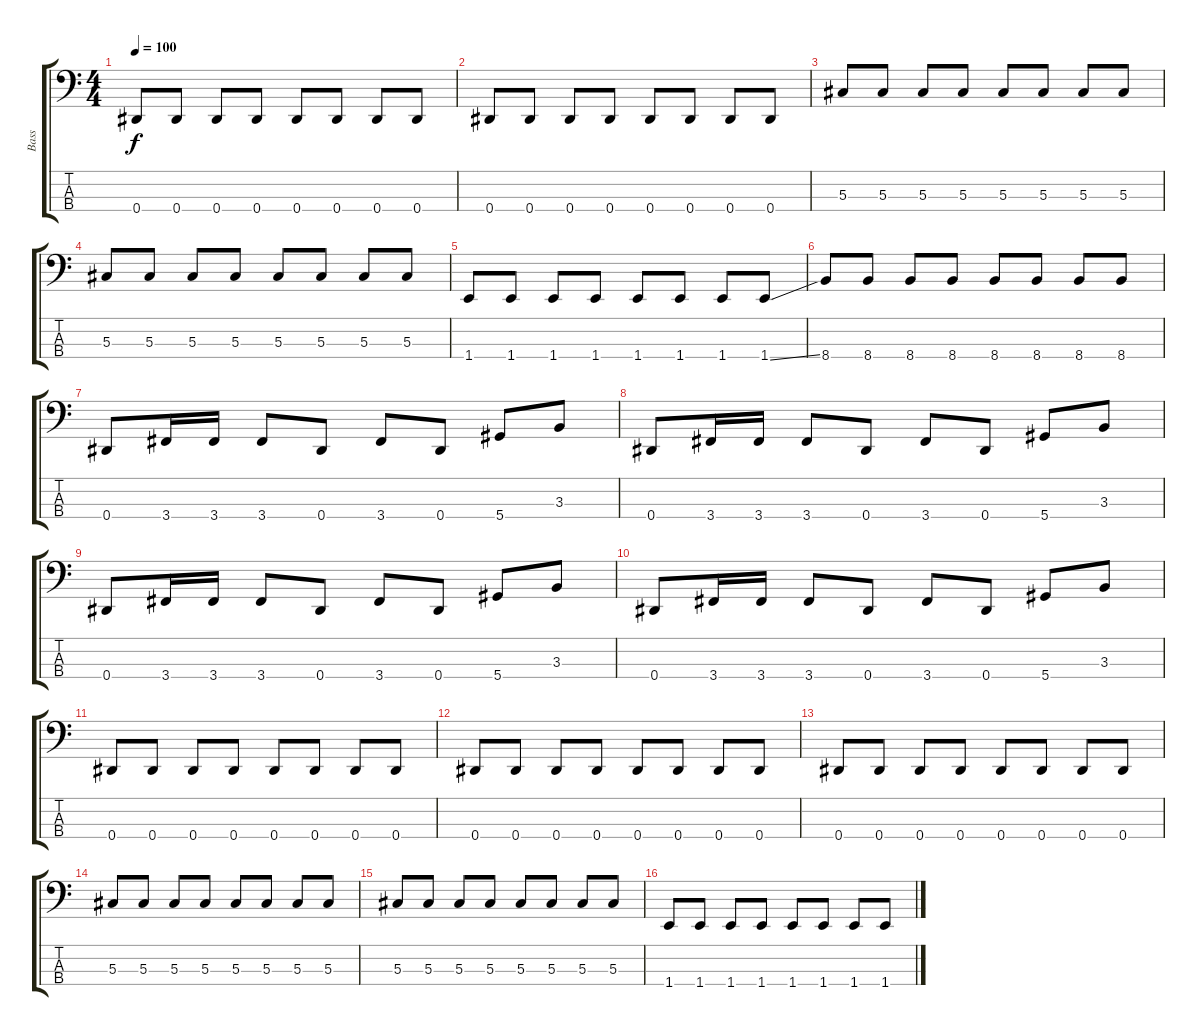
\track ("Bass" "Bass") {instrument electricbassfinger}
\staff {score tabs}
\tuning (Gb2 Db2 Ab1 Eb1) {hide}
\ts (4 4)
\tempo 100
\clef f4
\ks c
0.4.8{dy f} 0.4.8 0.4.8 0.4.8 0.4.8 0.4.8 0.4.8 0.4.8 |
0.4.8 0.4.8 0.4.8 0.4.8 0.4.8 0.4.8 0.4.8 0.4.8 |
5.3.8 5.3.8 5.3.8 5.3.8 5.3.8 5.3.8 5.3.8 5.3.8 |
5.3.8 5.3.8 5.3.8 5.3.8 5.3.8 5.3.8 5.3.8 5.3.8 |
1.4.8 1.4.8 1.4.8 1.4.8 1.4.8 1.4.8 1.4.8 1.4{ss}.8 |
8.4.8 8.4.8 8.4.8 8.4.8 8.4.8 8.4.8 8.4.8 8.4.8 |
0.4.8 3.4.16 3.4.16 3.4.8 0.4.8 3.4.8 0.4.8 5.4.8 3.3.8 |
0.4.8 3.4.16 3.4.16 3.4.8 0.4.8 3.4.8 0.4.8 5.4.8 3.3.8 |
0.4.8 3.4.16 3.4.16 3.4.8 0.4.8 3.4.8 0.4.8 5.4.8 3.3.8 |
0.4.8 3.4.16 3.4.16 3.4.8 0.4.8 3.4.8 0.4.8 5.4.8 3.3.8 |
0.4.8 0.4.8 0.4.8 0.4.8 0.4.8 0.4.8 0.4.8 0.4.8 |
0.4.8 0.4.8 0.4.8 0.4.8 0.4.8 0.4.8 0.4.8 0.4.8 |
0.4.8 0.4.8 0.4.8 0.4.8 0.4.8 0.4.8 0.4.8 0.4.8 |
5.3.8 5.3.8 5.3.8 5.3.8 5.3.8 5.3.8 5.3.8 5.3.8 |
5.3.8 5.3.8 5.3.8 5.3.8 5.3.8 5.3.8 5.3.8 5.3.8 |
1.4.8 1.4.8 1.4.8 1.4.8 1.4.8 1.4.8 1.4.8 1.4{ss}.8
